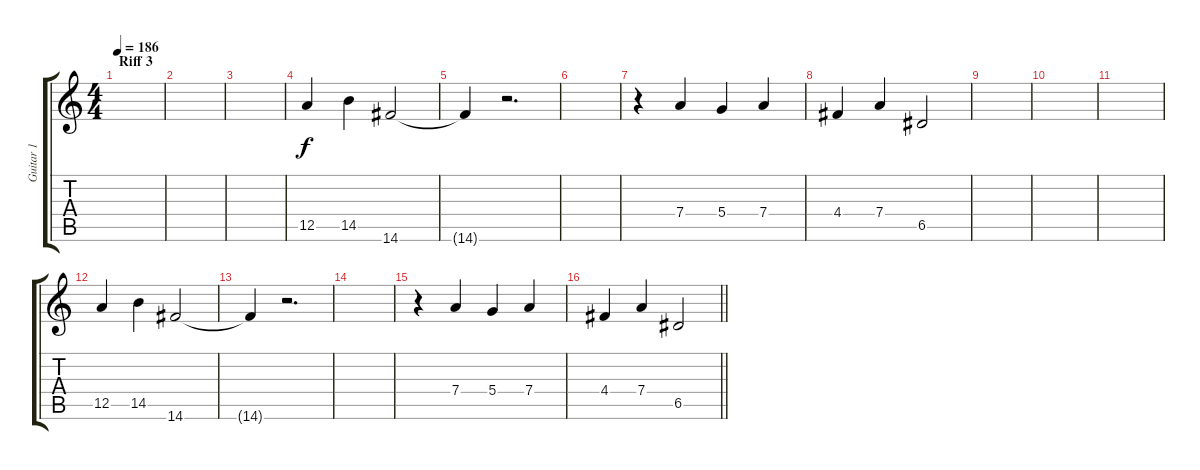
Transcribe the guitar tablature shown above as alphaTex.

\track ("Guitar 1" "Guitar 1") {instrument overdrivenguitar}
\staff {score tabs}
\tuning (E4 B3 G3 D3 A2 E2) {hide}
\ts (4 4)
\section ("" "Riff 3")
\tempo 186
\clef g2
\ks c
|
|
|
12.5.4{volume 9 balance 3} 14.5.4 14.6.2 |
14.6{t}.4 r.2{d} |
|
r.4 7.4.4 5.4.4 7.4.4 |
4.4.4 7.4.4 6.5.2 |
|
|
|
12.5.4{volume 9 balance 3} 14.5.4 14.6.2 |
14.6{t}.4 r.2{d} |
|
r.4 7.4.4 5.4.4 7.4.4 |
\barLineRight lightlight
4.4.4 7.4.4 6.5.2
